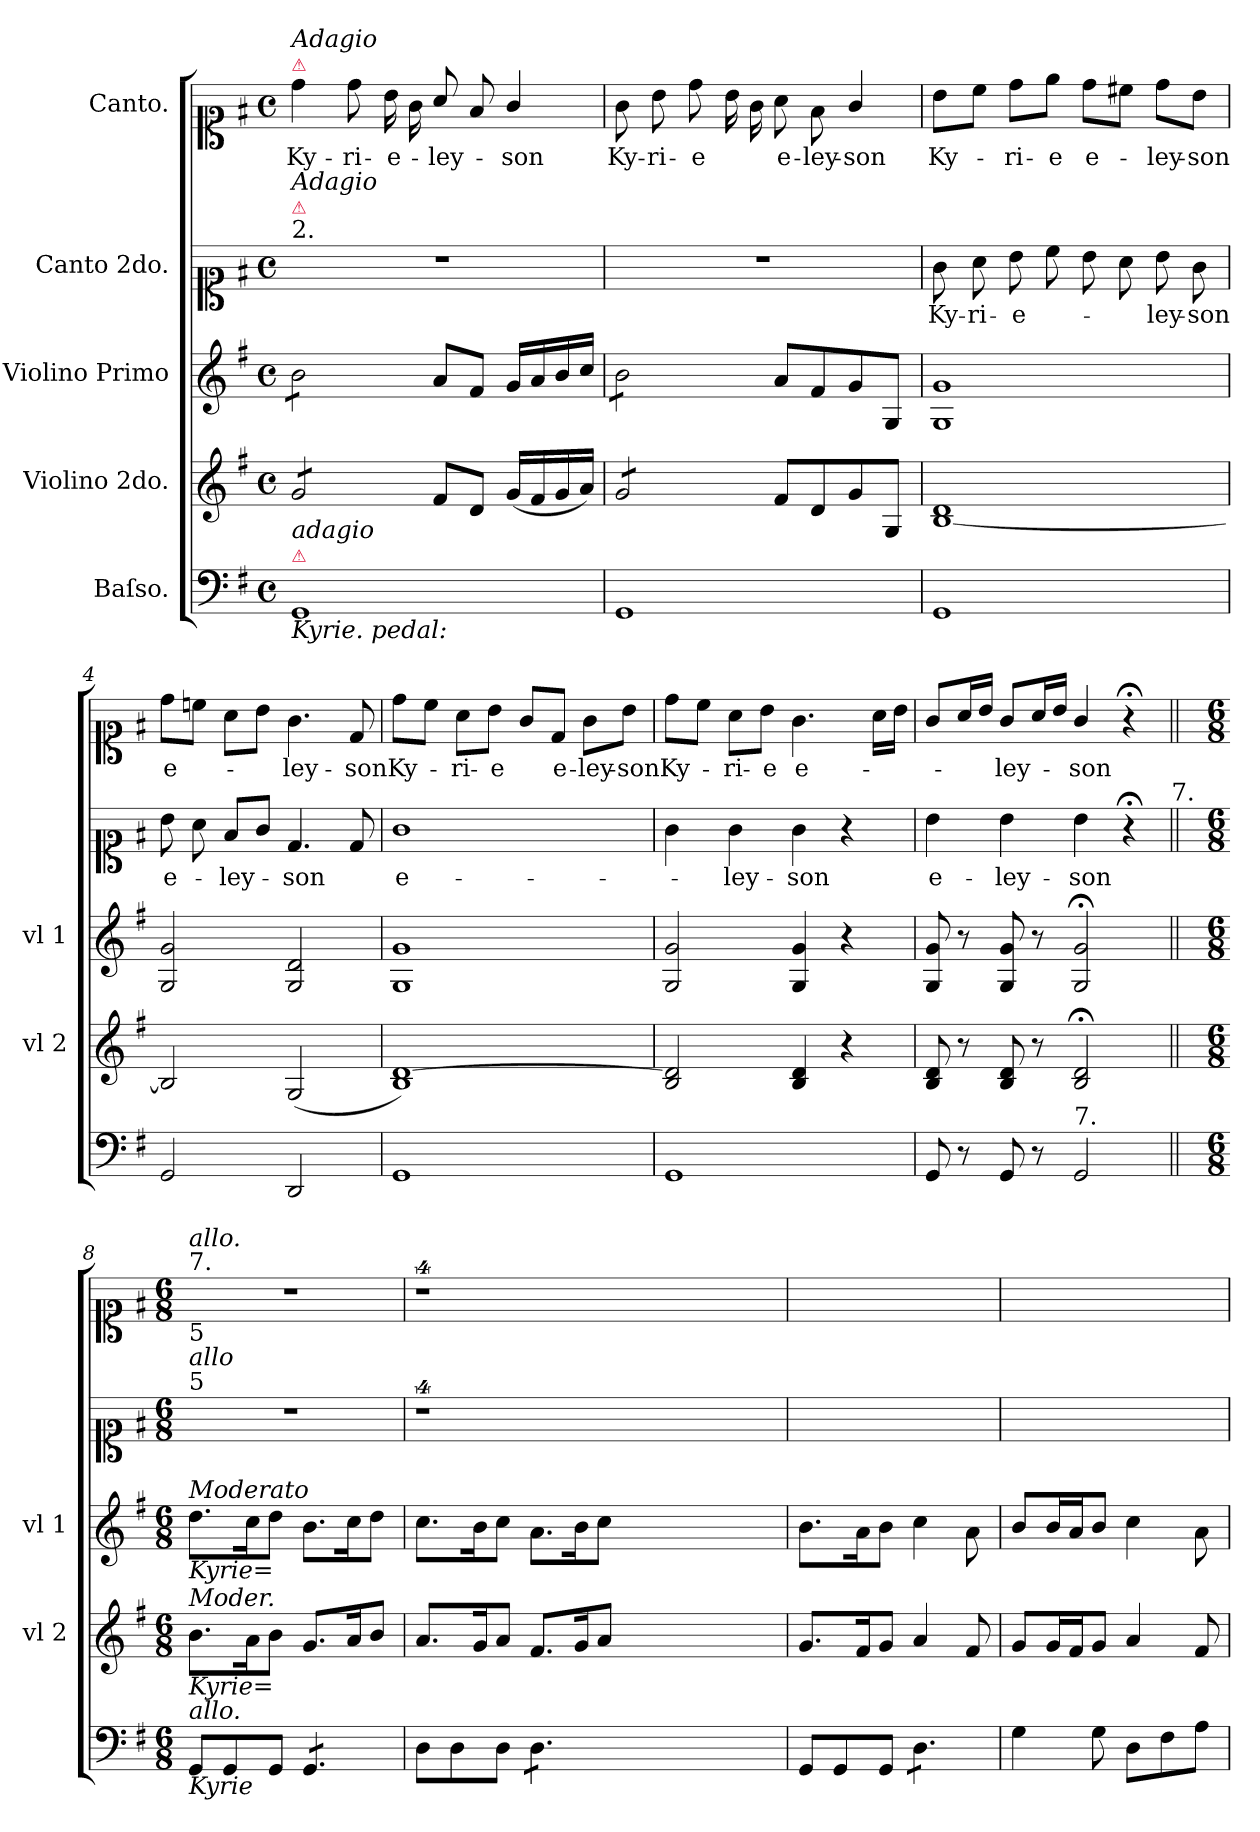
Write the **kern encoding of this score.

**kern	**kern	**kern	**kern	**text	**kern	**text
*part5	*part4	*part3	*part2	*part2	*part1	*part1
*staff5	*staff4	*staff3	*staff2	*staff2	*staff1	*staff1
*I"Baſso.	*I"Violino 2do.	*I"Violino Primo	*I"Canto 2do.	*	*I"Canto.	*
*	*I'vl 2	*I'vl 1	*	*	*	*
*clefF4	*clefG2	*clefG2	*clefC1	*	*clefC1	*
*k[f#]	*k[f#]	*k[f#]	*k[f#]	*	*k[f#]	*
*M4/4	*M4/4	*M4/4	*M4/4	*	*M4/4	*
*met(c)	*met(c)	*met(c)	*met(c)	*	*met(c)	*
=1	=1	=1	=1	=1	=1	=1
!	!	!	!	!	!LO:TX:a:color=crimson:t=⚠	!
!	!	!	!	!	!LO:TX:a:i:t=Adagio	!
!	!	!	!LO:TX:a:t=2.	!	!	!
!	!	!	!LO:TX:a:color=crimson:t=⚠	!	!	!
!	!	!	!LO:TX:a:i:t=Adagio	!	!	!
!	!	!LO:TX:a:color=crimson:t=⚠	!	!	!	!
!	!	!LO:TX:b:i:t=Kyrie	!	!	!	!
!	!	!LO:TX:a:i:t=Tarde	!	!	!	!
!	!LO:TX:a:color=crimson:t=⚠	!	!	!	!	!
!	!LO:TX:a:i:t=Tarde.	!	!	!	!	!
!	!LO:TX:b:i:t=Kyrie	!	!	!	!	!
!LO:TX:b:i:t=Kyrie. pedal&colon;	!	!	!	!	!	!
!LO:TX:a:color=crimson:t=⚠	!	!	!	!	!	!
!LO:TX:a:i:t=adagio	!	!	!	!	!	!
*	*tremolo	*	*	*	*	*
*	*	*tremolo	*	*	*	*
1GG	8g/L	8b\L	1r	.	4dd\	Ky-
.	8g/	8b\	.	.	.	.
.	8g/	8b\	.	.	8dd\	-ri-
.	8g/J	8b\J	.	.	16b\	-e-
*	*	*Xtremolo	*	*	*	*
*	*Xtremolo	*	*	*	*	*
.	.	.	.	.	16g\	.
.	8f#/L	8a/L	.	.	8a/	-ley-
.	8d/J	8f#/J	.	.	8f#/	.
.	(<16g/LL	16g/LL	.	.	4g/	-son
.	16f#/	16a/	.	.	.	.
.	16g/	16b/	.	.	.	.
.	16a/JJ)	16cc/JJ	.	.	.	.
=2	=2	=2	=2	=2	=2	=2
*	*tremolo	*	*	*	*	*
*	*	*tremolo	*	*	*	*
1GG	8g/L	8b\L	1r	.	8g\	Ky-
.	8g/	8b\	.	.	8b\	-ri-
.	8g/	8b\	.	.	8dd\	-e
.	8g/J	8b\J	.	.	16b\	.
*	*	*Xtremolo	*	*	*	*
*	*Xtremolo	*	*	*	*	*
.	.	.	.	.	16g\	.
.	8f#/L	8a/L	.	.	8a\	-e-
.	8d/	8f#/	.	.	8f#\	ley-
.	8g/	8g/	.	.	4g/	-son
.	8G/J	8G/J	.	.	.	.
=3	=3	=3	=3	=3	=3	=3
1GG	[1B 1d	1G 1g	8g\	Ky-	8b\L	Ky-
.	.	.	8a\	-ri-	8cc\J	.
.	.	.	8b\	-e-	8dd\L	-ri-
.	.	.	8cc\	.	8ee\J	-e
.	.	.	8b\	.	8dd\L	e-
.	.	.	8a\	.	8cc#X\J	.
.	.	.	8b\	ley-	8dd\L	-ley-
.	.	.	8g\	-son	8b\J	-son
=4	=4	=4	=4	=4	=4	=4
2GG/	2B/]	2G/ 2g/	8b\	e-	8dd\L	e-
.	.	.	8a\	.	8ccn\J	.
.	.	.	8f#/L	-ley-	8a\L	.
.	.	.	8g/J	.	8b\J	.
2DD/	(>2G/	2G/ 2d/	4.d/	-son	4.g\	-ley-
.	.	.	8d/	.	8d/	-son
=5	=5	=5	=5	=5	=5	=5
1GG	1B [1d)	1G 1g	1g	e-	8dd\L	Ky-
.	.	.	.	.	8cc\J	.
.	.	.	.	.	8a\L	-ri-
.	.	.	.	.	8b\J	-e
.	.	.	.	.	8g/L	.
.	.	.	.	.	8d/J	e-
.	.	.	.	.	8g\L	-ley-
.	.	.	.	.	8b\J	-son
=6	=6	=6	=6	=6	=6	=6
1GG	2B/ 2d]/	2G/ 2g/	4g\	.	8dd\L	Ky-
.	.	.	.	.	8cc\J	.
.	.	.	4g\	-ley-	8a\L	-ri-
.	.	.	.	.	8b\J	-e
.	4B/ 4d/	4G/ 4g/	4g\	-son	4.g\	e-
.	4r	4r	4r	.	.	.
.	.	.	.	.	16a\LL	.
.	.	.	.	.	16b\JJ	.
=7	=7	=7	=7	=7	=7	=7
8GG/	8B/ 8d/	8G/ 8g/	4b\	e-	8g/L	.
8r	8r	8r	.	.	16a/L	.
.	.	.	.	.	16b/JJ	.
8GG/	8B/ 8d/	8G/ 8g/	4b\	-ley-	8g/L	-ley-
8r	8r	8r	.	.	16a/L	.
.	.	.	.	.	16b/JJ	.
!LO:TX:a:t=7.	!	!	!	!	!	!
2GG/	2B;</ 2d;</	2G;</ 2g;</	4b\	-son	4g/	-son
.	.	.	4r;<	.	4r;<	.
!	!	!	!LO:TX:a:t=7.	!	!	!
=8||	=8||	=8||	=8||	=8||	=8||	=8||
*M6/8	*M6/8	*M6/8	*M6/8	*	*M6/8	*
!	!	!	!	!	!LO:TX:a:t=7.	!
!	!	!	!	!	!LO:TX:b:t=5	!
!	!	!	!	!	!LO:TX:a:i:t=allo.	!
!	!	!	!LO:TX:a:t=5	!	!	!
!	!	!	!LO:TX:a:i:t=allo	!	!	!
!	!	!LO:TX:b:i:t=Kyrie=	!	!	!	!
!	!	!LO:TX:a:i:t=Moderato	!	!	!	!
!	!LO:TX:b:i:t=Kyrie=	!	!	!	!	!
!	!LO:TX:a:i:t=Moder.	!	!	!	!	!
!LO:TX:b:i:t=Kyrie	!	!	!	!	!	!
!LO:TX:a:i:t=allo.	!	!	!	!	!	!
8GG/L	8.b\L	8.dd\L	2.r	.	2.r	.
8GG/	.	.	.	.	.	.
.	16a\K	16cc\K	.	.	.	.
8GG/J	8b\J	8dd\J	.	.	.	.
*tremolo	*	*	*	*	*	*
8GG/L	8.g/L	8.b\L	.	.	.	.
8GG/	.	.	.	.	.	.
.	16a/K	16cc\K	.	.	.	.
8GG/J	8b/J	8dd\J	.	.	.	.
*Xtremolo	*	*	*	*	*	*
=9	=9	=9	=9	=9	=9	=9
8D\L	8.a/L	8.cc\L	4%9r	.	4%9r	.
8D\	.	.	.	.	.	.
.	16g/K	16b\K	.	.	.	.
8D\J	8a/J	8cc\J	.	.	.	.
*tremolo	*	*	*	*	*	*
8D\L	8.f#/L	8.a\L	.	.	.	.
8D\	.	.	.	.	.	.
.	16g/K	16b\K	.	.	.	.
8D\J	8a/J	8cc\J	.	.	.	.
*Xtremolo	*	*	*	*	*	*
1.ryy	1.ryy	1.ryy	.	.	.	.
=10	=10	=10	=10	=10	=10	=10
8GG/L	8.g/L	8.b\L	2.ryy	.	2.ryy	.
8GG/	.	.	.	.	.	.
.	16f#/K	16a\K	.	.	.	.
8GG/J	8g/J	8b\J	.	.	.	.
*tremolo	*	*	*	*	*	*
8D\L	4a/	4cc\	.	.	.	.
8D\	.	.	.	.	.	.
8D\J	8f#/	8a\	.	.	.	.
*Xtremolo	*	*	*	*	*	*
=11	=11	=11	=11	=11	=11	=11
4G\	8g/L	8b/L	2.ryy	.	2.ryy	.
.	16g/L	16b/L	.	.	.	.
.	16f#/J	16a/J	.	.	.	.
8G\	8g/J	8b/J	.	.	.	.
8D\L	4a/	4cc\	.	.	.	.
8F#\	.	.	.	.	.	.
8A\J	8f#/	8a\	.	.	.	.
=	=	=	=	=	=	=
*-	*-	*-	*-	*-	*-	*-
